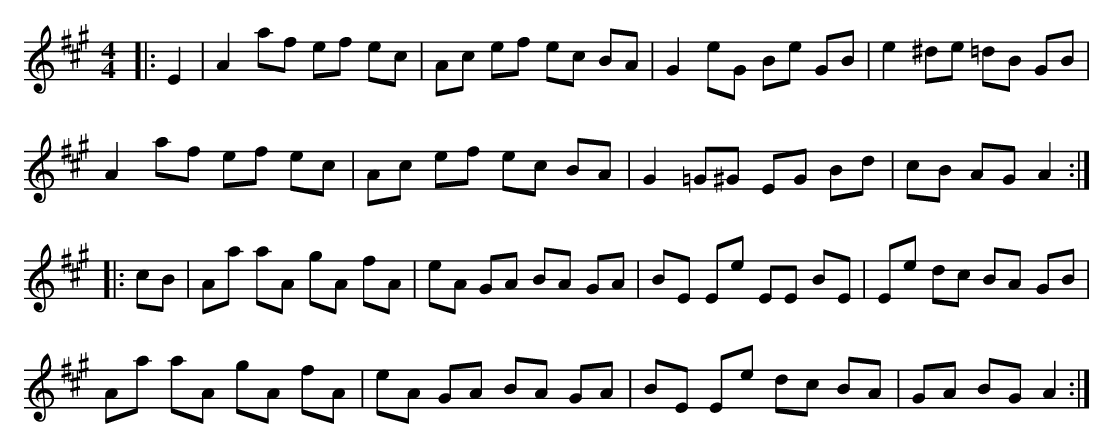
X:1
M:4/4
K:A
|:E2|A2af ef ec|Ac ef ec BA|G2eG Be GB|e2^de =dB GB|
A2af ef ec|Ac ef ec BA|G2=G^G EG Bd|cB AG A2:|
|:cB|Aa aA gA fA|eA GA BA GA|BE Ee EE BE|Ee dc BA GB|
Aa aA gA fA|eA GA BA GA|BE Ee dc BA|GA BG A2:|
